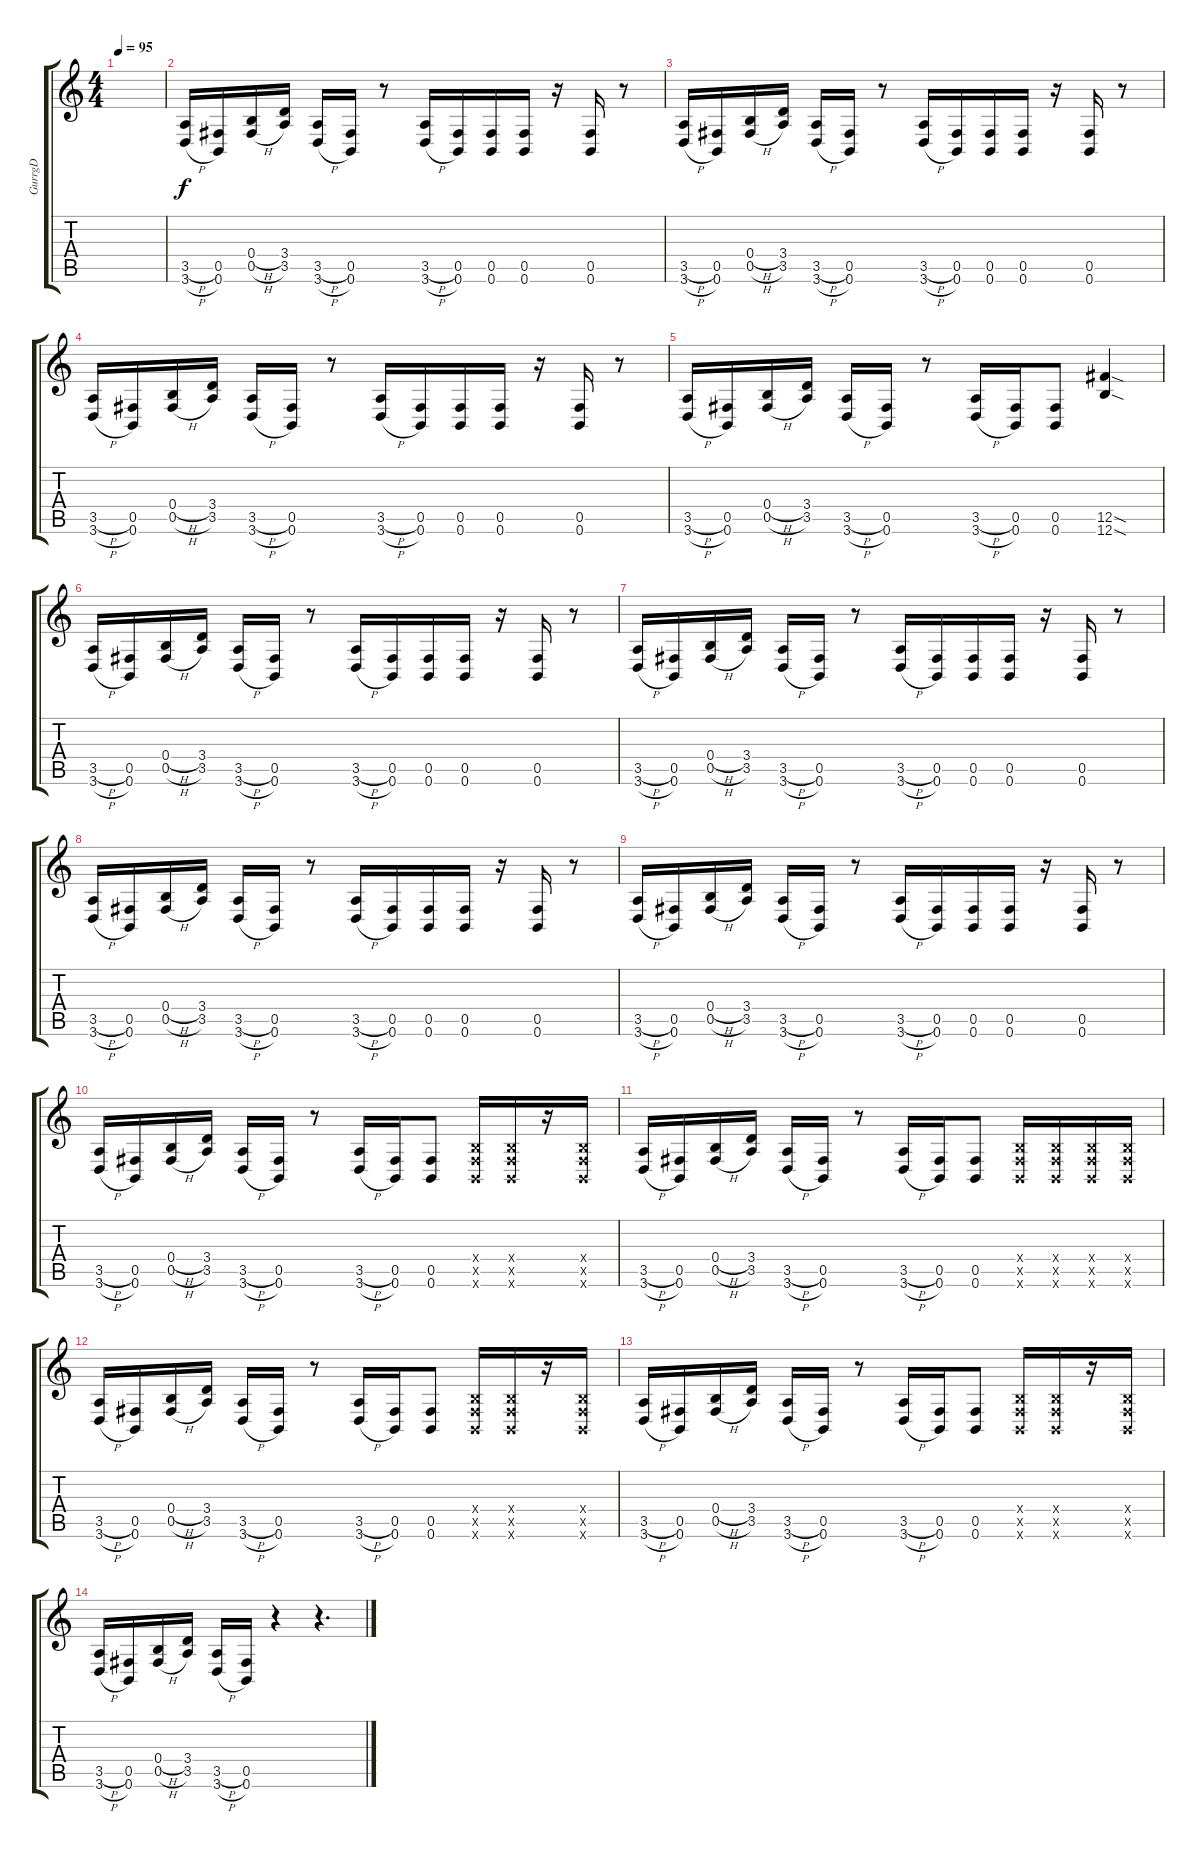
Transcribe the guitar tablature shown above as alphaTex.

\track ("GurrgD" "GurrgD") {instrument overdrivenguitar}
\staff {score tabs}
\tuning (Db4 Ab3 E3 B2 Gb2 B1) {hide}
\ts (4 4)
\tempo 95
\clef g2
\ks c
|
(3.5{h} 3.6{h}).16 (0.5 0.6).16 (0.4{h} 0.5{h}).16 (3.4 3.5).16 (3.5{h} 3.6{h}).16 (0.5 0.6).16 r.8 (3.5{h} 3.6{h}).16 (0.5 0.6).16 (0.5 0.6).16 (0.5 0.6).16 r.16 (0.5 0.6).16 r.8 |
(3.5{h} 3.6{h}).16 (0.5 0.6).16 (0.4{h} 0.5{h}).16 (3.4 3.5).16 (3.5{h} 3.6{h}).16 (0.5 0.6).16 r.8 (3.5{h} 3.6{h}).16 (0.5 0.6).16 (0.5 0.6).16 (0.5 0.6).16 r.16 (0.5 0.6).16 r.8 |
(3.5{h} 3.6{h}).16 (0.5 0.6).16 (0.4{h} 0.5{h}).16 (3.4 3.5).16 (3.5{h} 3.6{h}).16 (0.5 0.6).16 r.8 (3.5{h} 3.6{h}).16 (0.5 0.6).16 (0.5 0.6).16 (0.5 0.6).16 r.16 (0.5 0.6).16 r.8 |
(3.5{h} 3.6{h}).16 (0.5 0.6).16 (0.4{h} 0.5{h}).16 (3.4 3.5).16 (3.5{h} 3.6{h}).16 (0.5 0.6).16 r.8 (3.5{h} 3.6{h}).16 (0.5 0.6).16 (0.5 0.6).8 (12.5{sod} 12.6{sod}).4 |
(3.5{h} 3.6{h}).16 (0.5 0.6).16 (0.4{h} 0.5{h}).16 (3.4 3.5).16 (3.5{h} 3.6{h}).16 (0.5 0.6).16 r.8 (3.5{h} 3.6{h}).16 (0.5 0.6).16 (0.5 0.6).16 (0.5 0.6).16 r.16 (0.5 0.6).16 r.8 |
(3.5{h} 3.6{h}).16 (0.5 0.6).16 (0.4{h} 0.5{h}).16 (3.4 3.5).16 (3.5{h} 3.6{h}).16 (0.5 0.6).16 r.8 (3.5{h} 3.6{h}).16 (0.5 0.6).16 (0.5 0.6).16 (0.5 0.6).16 r.16 (0.5 0.6).16 r.8 |
(3.5{h} 3.6{h}).16 (0.5 0.6).16 (0.4{h} 0.5{h}).16 (3.4 3.5).16 (3.5{h} 3.6{h}).16 (0.5 0.6).16 r.8 (3.5{h} 3.6{h}).16 (0.5 0.6).16 (0.5 0.6).16 (0.5 0.6).16 r.16 (0.5 0.6).16 r.8 |
(3.5{h} 3.6{h}).16 (0.5 0.6).16 (0.4{h} 0.5{h}).16 (3.4 3.5).16 (3.5{h} 3.6{h}).16 (0.5 0.6).16 r.8 (3.5{h} 3.6{h}).16 (0.5 0.6).16 (0.5 0.6).16 (0.5 0.6).16 r.16 (0.5 0.6).16 r.8 |
(3.5{h} 3.6{h}).16 (0.5 0.6).16 (0.4{h} 0.5{h}).16 (3.4 3.5).16 (3.5{h} 3.6{h}).16 (0.5 0.6).16 r.8 (3.5{h} 3.6{h}).16 (0.5 0.6).16 (0.5 0.6).8 (0.4{x} 0.5{x} 0.6{x}).16 (0.4{x} 0.5{x} 0.6{x}).16 r.16 (0.4{x} 0.5{x} 0.6{x}).16 |
(3.5{h} 3.6{h}).16 (0.5 0.6).16 (0.4{h} 0.5{h}).16 (3.4 3.5).16 (3.5{h} 3.6{h}).16 (0.5 0.6).16 r.8 (3.5{h} 3.6{h}).16 (0.5 0.6).16 (0.5 0.6).8 (0.4{x} 0.5{x} 0.6{x}).16 (0.4{x} 0.5{x} 0.6{x}).16 (0.4{x} 0.5{x} 0.6{x}).16 (0.4{x} 0.5{x} 0.6{x}).16 |
(3.5{h} 3.6{h}).16 (0.5 0.6).16 (0.4{h} 0.5{h}).16 (3.4 3.5).16 (3.5{h} 3.6{h}).16 (0.5 0.6).16 r.8 (3.5{h} 3.6{h}).16 (0.5 0.6).16 (0.5 0.6).8 (0.4{x} 0.5{x} 0.6{x}).16 (0.4{x} 0.5{x} 0.6{x}).16 r.16 (0.4{x} 0.5{x} 0.6{x}).16 |
(3.5{h} 3.6{h}).16 (0.5 0.6).16 (0.4{h} 0.5{h}).16 (3.4 3.5).16 (3.5{h} 3.6{h}).16 (0.5 0.6).16 r.8 (3.5{h} 3.6{h}).16 (0.5 0.6).16 (0.5 0.6).8 (0.4{x} 0.5{x} 0.6{x}).16 (0.4{x} 0.5{x} 0.6{x}).16 r.16 (0.4{x} 0.5{x} 0.6{x}).16 |
(3.5{h} 3.6{h}).16 (0.5 0.6).16 (0.4{h} 0.5{h}).16 (3.4 3.5).16 (3.5{h} 3.6{h}).16 (0.5 0.6).16 r.4 r.4{d}
